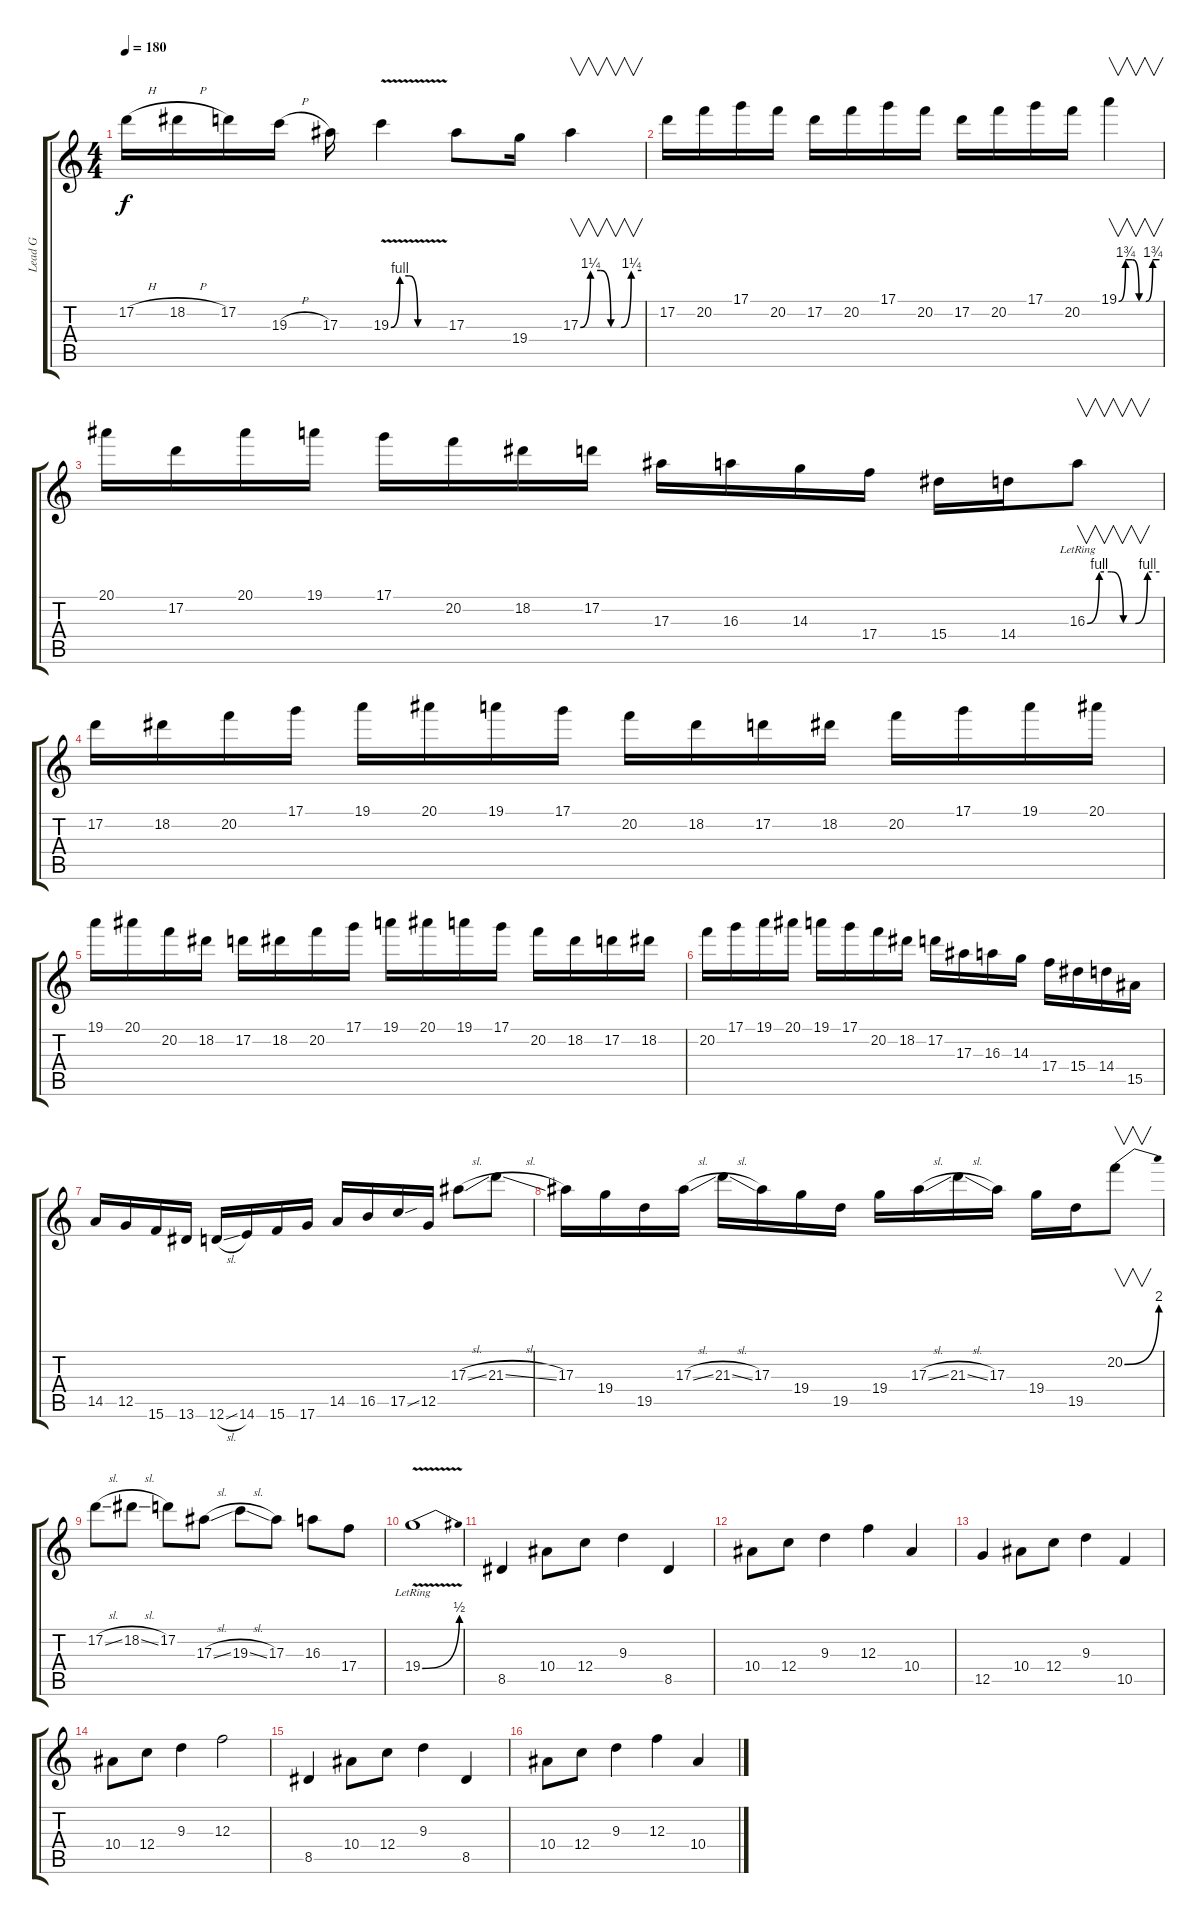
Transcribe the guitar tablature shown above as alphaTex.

\track ("Lead G" "Lead G") {instrument distortionguitar}
\staff {score tabs}
\tuning (D4 A3 F3 C3 G2 D2) {hide}
\ts (4 4)
\tempo 180
\clef g2
\ks c
17.2{h}.16{dy f} 18.2{h}.16 17.2.16 19.3{h}.16 17.3.16 19.3{be (custom 0 0 10 4 20 4 30 0 60 0) v}.4 17.3.8 19.4.16 17.3{be (custom 0 0 10 5 20 5 30 0 40 0 50 5 60 5)}.4{v} |
17.2.16 20.2.16 17.1.16 20.2.16 17.2.16 20.2.16 17.1.16 20.2.16 17.2.16 20.2.16 17.1.16 20.2.16 19.1{be (custom 0 0 10 7 20 7 30 0 40 0 50 7 60 7)}.4{v} |
20.1.16 17.2.16 20.1.16 19.1.16 17.1.16 20.2.16 18.2.16 17.2.16 17.3.16 16.3.16 14.3.16 17.4.16 15.4.16 14.4.16 16.3{be (custom 0 0 10 4 20 4 30 0 40 0 50 4 60 4) lr}.8{v} |
17.2.16 18.2.16 20.2.16 17.1.16 19.1.16 20.1.16 19.1.16 17.1.16 20.2.16 18.2.16 17.2.16 18.2.16 20.2.16 17.1.16 19.1.16 20.1.16 |
19.1.16 20.1.16 20.2.16 18.2.16 17.2.16 18.2.16 20.2.16 17.1.16 19.1.16 20.1.16 19.1.16 17.1.16 20.2.16 18.2.16 17.2.16 18.2.16 |
20.2.16 17.1.16 19.1.16 20.1.16 19.1.16 17.1.16 20.2.16 18.2.16 17.2.16 17.3.16 16.3.16 14.3.16 17.4.16 15.4.16 14.4.16 15.5.16 |
14.5.16 12.5.16 15.6.16 13.6.16 12.6{sl}.16 14.6.16 15.6.16 17.6.16 14.5.16 16.5.16 17.5{sou}.16 12.5.16 17.3{sl}.8 21.3{sl}.8 |
17.3.16 19.4.16 19.5.16 17.3{sl}.16 21.3{sl}.16 17.3.16 19.4.16 19.5.16 19.4.16 17.3{sl}.16 21.3{sl}.16 17.3.16 19.4.16 19.5.16 20.2{be (bend 0 0 60 8)}.8{v} |
17.2{sl}.8 18.2{sl}.8 17.2.8 17.3{sl}.8 19.3{sl}.8 17.3.8 16.3.8 17.4.8 |
19.4{be (bend 0 0 60 2) v lr}.1 |
8.5.4 10.4.8 12.4.8 9.3.4 8.5.4 |
10.4.8 12.4.8 9.3.4 12.3.4 10.4.4 |
12.5.4 10.4.8 12.4.8 9.3.4 10.5.4 |
10.4.8 12.4.8 9.3.4 12.3.2 |
8.5.4 10.4.8 12.4.8 9.3.4 8.5.4 |
10.4.8 12.4.8 9.3.4 12.3.4 10.4.4
